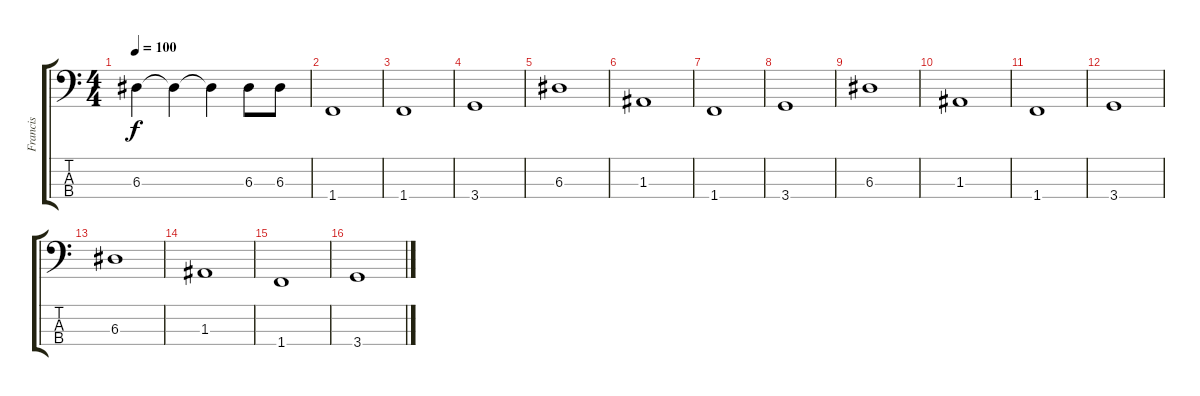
\track ("Francis" "Francis") {instrument electricbassfinger}
\staff {score tabs}
\tuning (G2 D2 A1 E1) {hide}
\ts (4 4)
\tempo 100
\clef f4
\ks c
6.3{t}.4{dy f} 6.3{t}.4 6.3{t}.4 6.3.8 6.3.8 |
1.4.1 |
1.4.1 |
3.4.1 |
6.3.1 |
1.3.1 |
1.4.1 |
3.4.1 |
6.3.1 |
1.3.1 |
1.4.1 |
3.4.1 |
6.3.1 |
1.3.1 |
1.4.1 |
3.4.1
